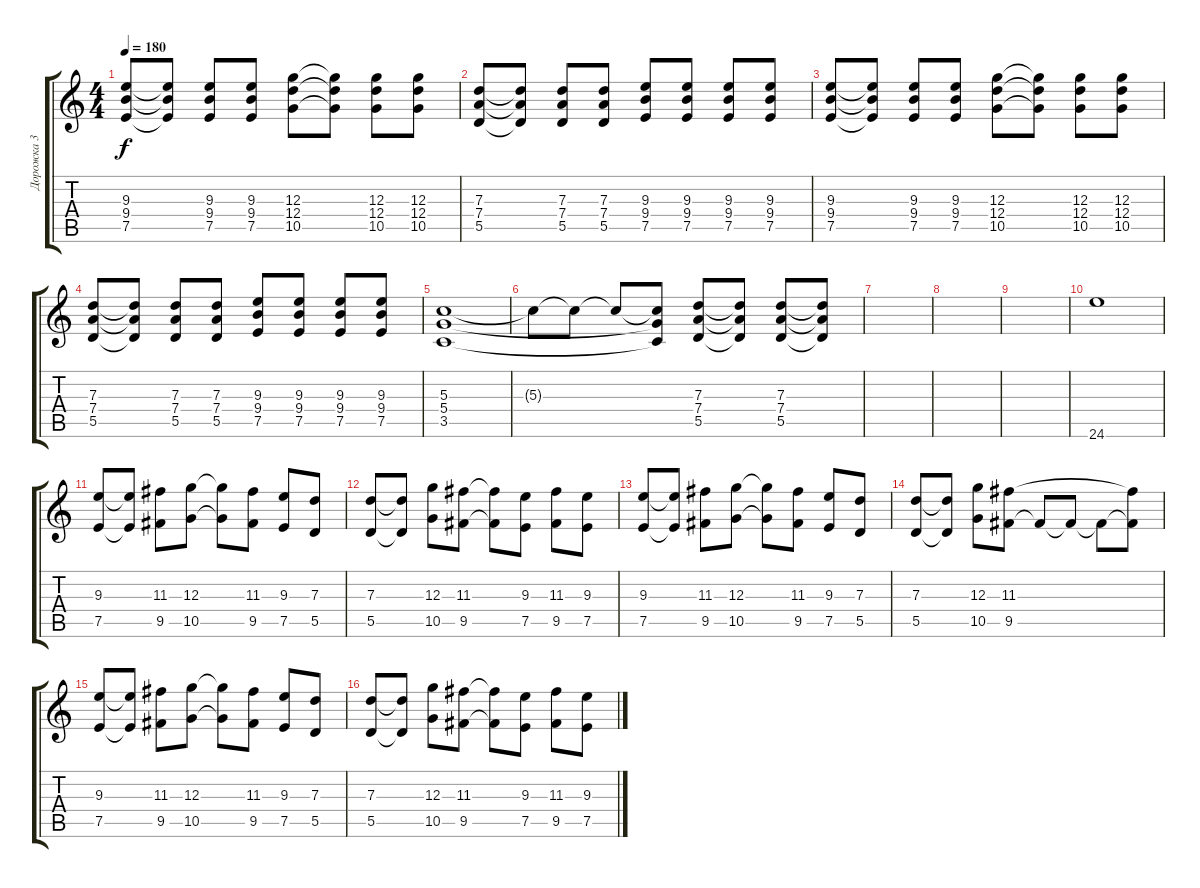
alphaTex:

\track ("Дорожка 3" "Дорожка 3") {instrument distortionguitar}
\staff {score tabs}
\tuning (E4 B3 G3 D3 A2 E2) {hide}
\ts (4 4)
\tempo 180
\clef g2
\ks c
(9.3 9.4 7.5).8{dy f} (9.3{t} 9.4{t} 7.5{t}).8 (9.3 9.4 7.5).8 (9.3 9.4 7.5).8 (12.3 12.4 10.5).8 (12.3{t} 12.4{t} 10.5{t}).8 (12.3 12.4 10.5).8 (12.3 12.4 10.5).8 |
(7.3 7.4 5.5).8 (7.3{t} 7.4{t} 5.5{t}).8 (7.3 7.4 5.5).8 (7.3 7.4 5.5).8 (9.3 9.4 7.5).8 (9.3 9.4 7.5).8 (9.3 9.4 7.5).8 (9.3 9.4 7.5).8 |
(9.3 9.4 7.5).8 (9.3{t} 9.4{t} 7.5{t}).8 (9.3 9.4 7.5).8 (9.3 9.4 7.5).8 (12.3 12.4 10.5).8 (12.3{t} 12.4{t} 10.5{t}).8 (12.3 12.4 10.5).8 (12.3 12.4 10.5).8 |
(7.3 7.4 5.5).8 (7.3{t} 7.4{t} 5.5{t}).8 (7.3 7.4 5.5).8 (7.3 7.4 5.5).8 (9.3 9.4 7.5).8 (9.3 9.4 7.5).8 (9.3 9.4 7.5).8 (9.3 9.4 7.5).8 |
(5.3 5.4 3.5).1 |
5.3{t}.8 5.3{t}.8 5.3{t}.8 (5.3{t} 5.4{t} 3.5{t}).8 (7.3 7.4 5.5).8 (7.3{t} 7.4{t} 5.5{t}).8 (7.3 7.4 5.5).8 (7.3{t} 7.4{t} 5.5{t}).8 |
|
|
|
24.6.1 |
(9.3 7.5).8 (9.3{t} 7.5{t}).8 (11.3 9.5).8 (12.3 10.5).8 (12.3{t} 10.5{t}).8 (11.3 9.5).8 (9.3 7.5).8 (7.3 5.5).8 |
(7.3 5.5).8 (7.3{t} 5.5{t}).8 (12.3 10.5).8 (11.3 9.5).8 (11.3{t} 9.5{t}).8 (9.3 7.5).8 (11.3 9.5).8 (9.3 7.5).8 |
(9.3 7.5).8 (9.3{t} 7.5{t}).8 (11.3 9.5).8 (12.3 10.5).8 (12.3{t} 10.5{t}).8 (11.3 9.5).8 (9.3 7.5).8 (7.3 5.5).8 |
(7.3 5.5).8 (7.3{t} 5.5{t}).8 (12.3 10.5).8 (11.3 9.5).8 9.5{t}.8 9.5{t}.8 9.5{t}.8 (11.3{t} 9.5{t}).8 |
(9.3 7.5).8 (9.3{t} 7.5{t}).8 (11.3 9.5).8 (12.3 10.5).8 (12.3{t} 10.5{t}).8 (11.3 9.5).8 (9.3 7.5).8 (7.3 5.5).8 |
(7.3 5.5).8 (7.3{t} 5.5{t}).8 (12.3 10.5).8 (11.3 9.5).8 (11.3{t} 9.5{t}).8 (9.3 7.5).8 (11.3 9.5).8 (9.3 7.5).8
